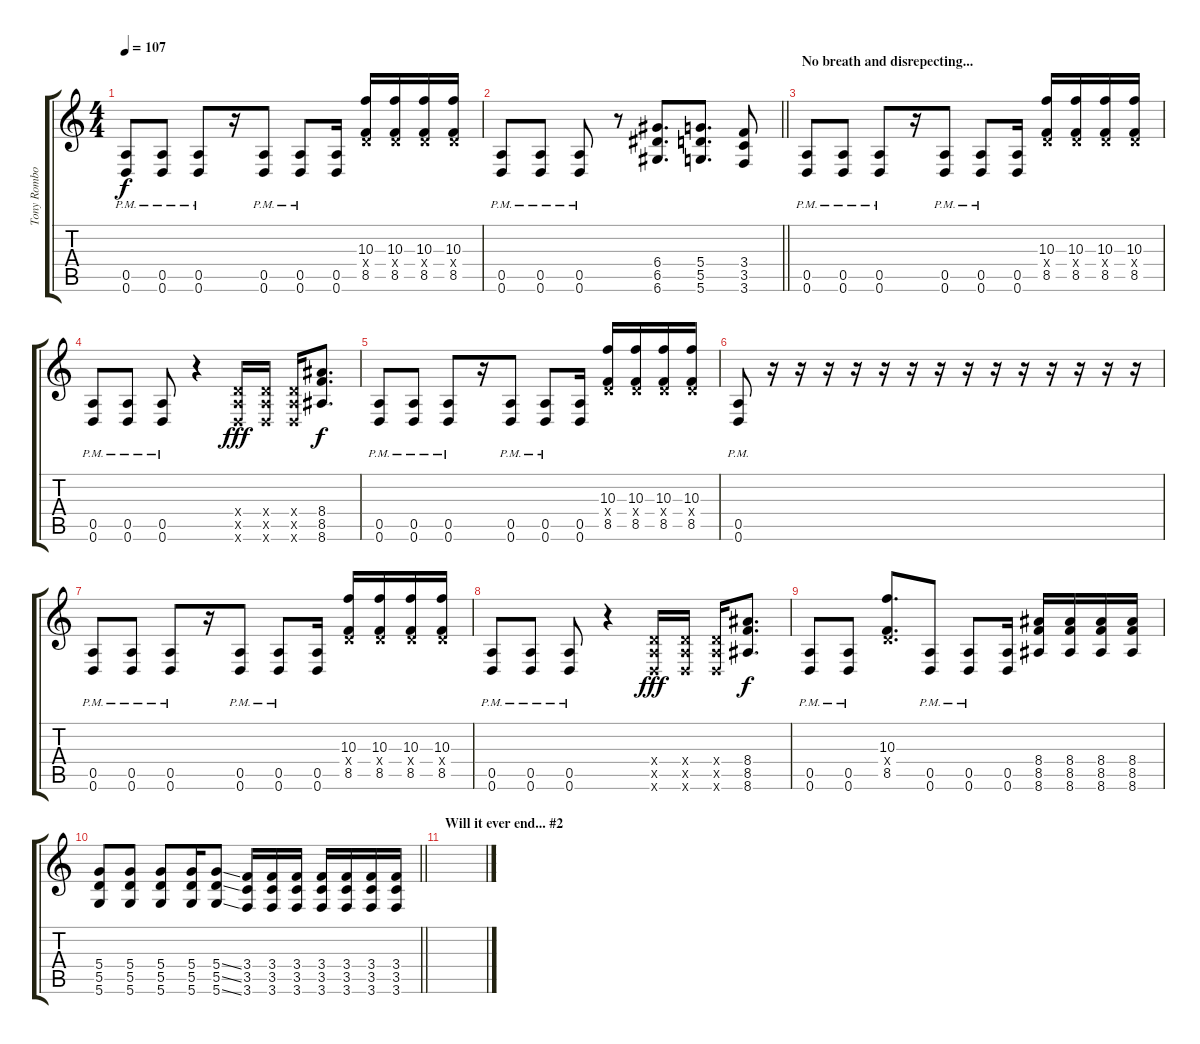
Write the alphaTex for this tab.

\track ("Tony Rombola #2" "Tony Rombo") {instrument distortionguitar}
\staff {score tabs}
\tuning (E4 B3 G3 D3 A2 D2) {hide}
\ts (4 4)
\tempo 107
\clef g2
\ks c
(0.5{pm} 0.6{pm}).8{dy f} (0.5{pm} 0.6{pm}).8 (0.5{pm} 0.6{pm}).8 r.16 (0.5{pm} 0.6{pm}).8 (0.5{pm} 0.6{pm}).8 (0.5 0.6).16 (10.3 0.4{x} 8.5).16 (10.3 0.4{x} 8.5).16 (10.3 0.4{x} 8.5).16 (10.3 0.4{x} 8.5).16 |
\barLineRight lightlight
(0.5{pm} 0.6{pm}).8{volume 8} (0.5{pm} 0.6{pm}).8 (0.5{pm} 0.6{pm}).8 r.8 (6.4 6.5 6.6).8{d} (5.4 5.5 5.6).8{d} (3.4 3.5 3.6).8 |
\section ("" "No breath and disrepecting...")
(0.5{pm} 0.6{pm}).8{volume 11} (0.5{pm} 0.6{pm}).8 (0.5{pm} 0.6{pm}).8 r.16 (0.5{pm} 0.6{pm}).8 (0.5{pm} 0.6{pm}).8 (0.5 0.6).16 (10.3 0.4{x} 8.5).16 (10.3 0.4{x} 8.5).16 (10.3 0.4{x} 8.5).16 (10.3 0.4{x} 8.5).16 |
(0.5{pm} 0.6{pm}).8 (0.5{pm} 0.6{pm}).8 (0.5{pm} 0.6{pm}).8 r.4 (0.4{x} 0.5{x} 0.6{x}).16{dy fff} (0.4{x} 0.5{x} 0.6{x}).16 (0.4{x} 0.5{x} 0.6{x}).16 (8.4 8.5 8.6).8{d dy f} |
(0.5{pm} 0.6{pm}).8 (0.5{pm} 0.6{pm}).8 (0.5{pm} 0.6{pm}).8 r.16 (0.5{pm} 0.6{pm}).8 (0.5{pm} 0.6{pm}).8 (0.5 0.6).16 (10.3 0.4{x} 8.5).16 (10.3 0.4{x} 8.5).16 (10.3 0.4{x} 8.5).16 (10.3 0.4{x} 8.5).16 |
(0.5{pm} 0.6{pm}).8 r.16 r.16 r.16 r.16 r.16 r.16 r.16 r.16 r.16 r.16 r.16 r.16 r.16 r.16 |
(0.5{pm} 0.6{pm}).8 (0.5{pm} 0.6{pm}).8 (0.5{pm} 0.6{pm}).8 r.16 (0.5{pm} 0.6{pm}).8 (0.5{pm} 0.6{pm}).8 (0.5 0.6).16 (10.3 0.4{x} 8.5).16 (10.3 0.4{x} 8.5).16 (10.3 0.4{x} 8.5).16 (10.3 0.4{x} 8.5).16 |
(0.5{pm} 0.6{pm}).8 (0.5{pm} 0.6{pm}).8 (0.5{pm} 0.6{pm}).8 r.4 (0.4{x} 0.5{x} 0.6{x}).16{dy fff} (0.4{x} 0.5{x} 0.6{x}).16 (0.4{x} 0.5{x} 0.6{x}).16 (8.4 8.5 8.6).8{d dy f} |
(0.5{pm} 0.6{pm}).8 (0.5{pm} 0.6{pm}).8 (10.3 0.4{x} 8.5).8{d} (0.5{pm} 0.6{pm}).8 (0.5{pm} 0.6{pm}).8 (0.5 0.6).16 (8.4 8.5 8.6).16 (8.4 8.5 8.6).16 (8.4 8.5 8.6).16 (8.4 8.5 8.6).16 |
\barLineRight lightlight
(5.4 5.5 5.6).8 (5.4 5.5 5.6).8 (5.4 5.5 5.6).8 (5.4 5.5 5.6).16 (5.4{ss} 5.5{ss} 5.6{ss}).8 (3.4 3.5 3.6).16 (3.4 3.5 3.6).16 (3.4 3.5 3.6).16 (3.4 3.5 3.6).16 (3.4 3.5 3.6).16 (3.4 3.5 3.6).16 (3.4 3.5 3.6).16 |
\section ("" "Will it ever end... #2")
